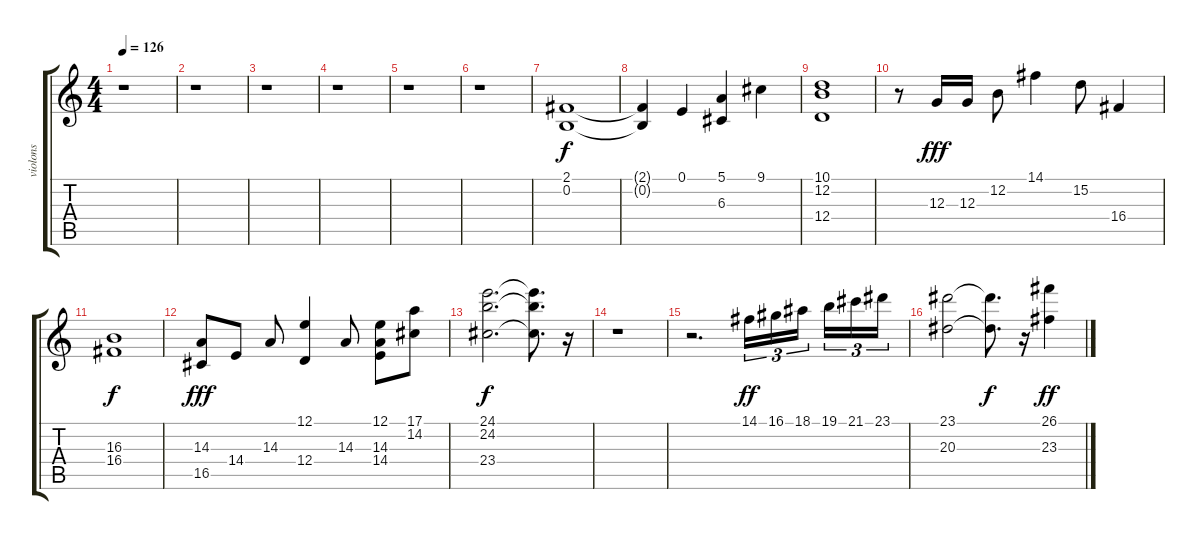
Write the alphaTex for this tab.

\track ("violons" "violons") {instrument stringensemble1}
\staff {score tabs}
\tuning (E4 B3 G3 D3 A2 E2) {hide}
\ts (4 4)
\tempo 126
\clef g2
\ks c
r.1{dy ff} |
r.1 |
r.1 |
r.1 |
r.1 |
r.1 |
(2.1 0.2).1{dy f} |
(2.1{t} 0.2{t}).4 0.1.4 (5.1 6.3).4 9.1.4 |
(10.1 12.2 12.4).1 |
r.8 12.3.16{dy fff} 12.3.16 12.2.8 14.1.4 15.2.8 16.4.4 |
(16.3 16.4).1{dy f} |
(14.3 16.5).8{dy fff} 14.4.8 14.3.8 (12.1 12.4).4 14.3.8 (12.1 14.3 14.4).8 (17.1 14.2).8 |
(24.1 24.2 23.4).2{d dy f} (24.1{t} 24.2{t} 23.4{t}).8{d} r.16 |
r.1 |
r.2{d} 14.1.16{tu (3 2) dy ff} 16.1.16{tu (3 2)} 18.1.16{tu (3 2)} 19.1.16{tu (3 2)} 21.1.16{tu (3 2)} 23.1.16{tu (3 2)} |
(23.1 20.3).2 (23.1{t} 20.3{t}).8{d dy f} r.16 (26.1 23.3).4{dy ff}
